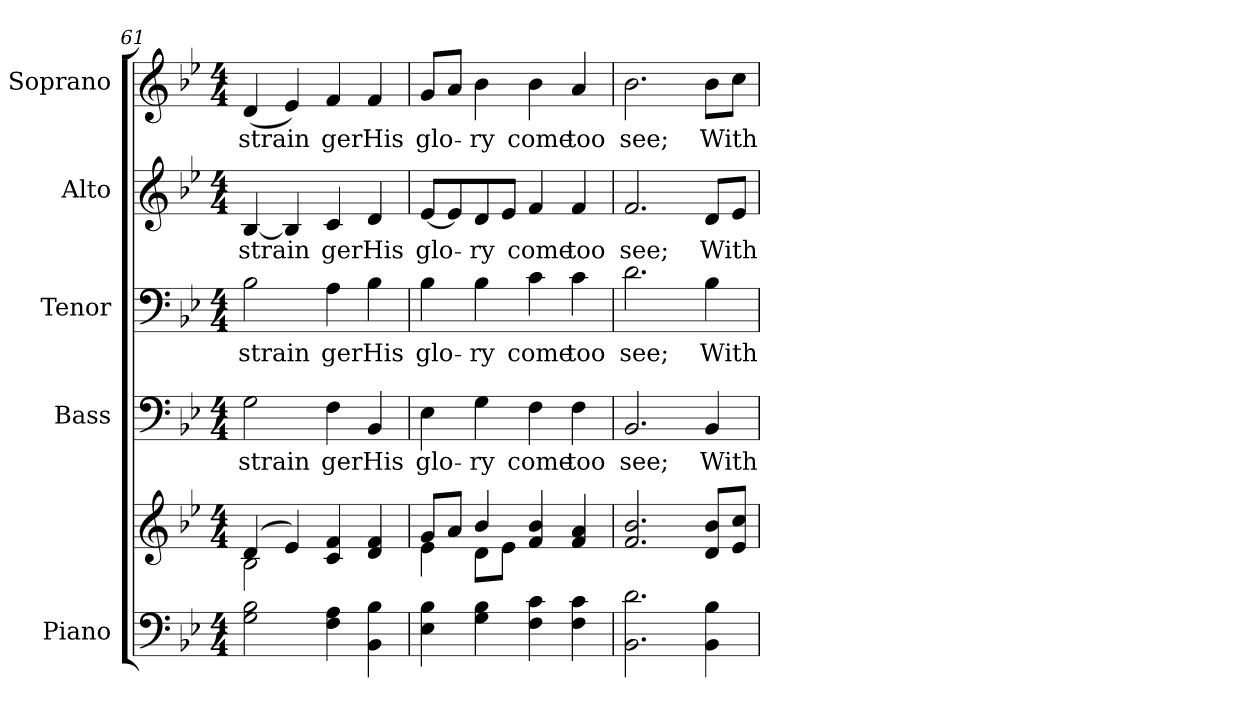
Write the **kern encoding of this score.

**kern	**kern	**kern	**text	**kern	**text	**kern	**text	**kern	**text
*part5	*part5	*part4	*part4	*part3	*part3	*part2	*part2	*part1	*part1
*staff6	*staff5	*staff4	*staff4	*staff3	*staff3	*staff2	*staff2	*staff1	*staff1
*I"Piano	*	*I"Bass	*	*I"Tenor	*	*I"Alto	*	*I"Soprano	*
*I'Pno.	*	*I'B.	*	*I'T.	*	*I'A.	*	*I'S.	*
*clefF4	*clefG2	*clefF4	*	*clefF4	*	*clefG2	*	*clefG2	*
*k[b-e-]	*k[b-e-]	*k[b-e-]	*	*k[b-e-]	*	*k[b-e-]	*	*k[b-e-]	*
*B-:	*B-:	*B-:	*	*B-:	*	*B-:	*	*B-:	*
*M4/4	*M4/4	*M4/4	*	*M4/4	*	*M4/4	*	*M4/4	*
=61	=61	=61	=61	=61	=61	=61	=61	=61	=61
*	*^	*	*	*	*	*	*	*	*
!	!	!	!	!LO:LY:b:color=#000000	!	!	!	!	!	!
!	!	!	!	!	!	!LO:LY:b:color=#000000	!	!	!	!
!	!	!	!	!	!	!	!	!LO:LY:b:color=#000000	!	!
!	!	!	!	!	!	!	!	!	!	!LO:LY:b:color=#000000
2Gi\ 2B-i	(4di/	2B-i\	2Gi\	strain	2B-i\	strain	[<4B-i/	strain	(4di/	strain
.	4e-i/)	.	.	.	.	.	4B-i/]	.	4e-i/)	.
!	!	!	!	!LO:LY:b:color=#000000	!	!	!	!	!	!
!	!	!	!	!	!	!LO:LY:b:color=#000000	!	!	!	!
!	!	!	!	!	!	!	!	!LO:LY:b:color=#000000	!	!
!	!	!	!	!	!	!	!	!	!	!LO:LY:b:color=#000000
4Fi\ 4Ai	4ci/ 4fi	2ryy	4Fi\	ger	4Ai\	ger	4ci/	ger	4fi/	ger
!	!	!	!	!LO:LY:b:color=#000000	!	!	!	!	!	!
!	!	!	!	!	!	!LO:LY:b:color=#000000	!	!	!	!
!	!	!	!	!	!	!	!	!LO:LY:b:color=#000000	!	!
!	!	!	!	!	!	!	!	!	!	!LO:LY:b:color=#000000
4BB-i\ 4B-i	4di/ 4fi	.	4BB-i/	His	4B-i\	His	4di/	His	4fi/	His
!!LO:PB:g=z
=62	=62	=62	=62	=62	=62	=62	=62	=62	=62	=62
!	!	!	!	!LO:LY:b:color=#000000	!	!	!	!	!	!
!	!	!	!	!	!	!LO:LY:b:color=#000000	!	!	!	!
!	!	!	!	!	!	!	!	!LO:LY:b:color=#000000	!	!
!	!	!	!	!	!	!	!	!	!	!LO:LY:b:color=#000000
4E-i\ 4B-i	8gi/L	4e-i\	4E-i\	glo-	4B-i\	glo-	[<8e-i/L	glo-	8gi/L	glo-
.	8ai/J	.	.	.	.	.	8e-i/]	.	8ai/J	.
!	!	!	!	!LO:LY:b:color=#000000	!	!	!	!	!	!
!	!	!	!	!	!	!LO:LY:b:color=#000000	!	!	!	!
!	!	!	!	!	!	!	!	!LO:LY:b:color=#000000	!	!
!	!	!	!	!	!	!	!	!	!	!LO:LY:b:color=#000000
4Gi\ 4B-i	4b-i/	8di\L	4Gi\	-ry	4B-i\	-ry	8di/	-ry	4b-i\	-ry
.	.	8e-i\J	.	.	.	.	8e-i/J	.	.	.
!	!	!	!	!LO:LY:b:color=#000000	!	!	!	!	!	!
!	!	!	!	!	!	!LO:LY:b:color=#000000	!	!	!	!
!	!	!	!	!	!	!	!	!LO:LY:b:color=#000000	!	!
!	!	!	!	!	!	!	!	!	!	!LO:LY:b:color=#000000
4Fi\ 4ci	4fi/ 4b-i	2ryy	4Fi\	come	4ci\	come	4fi/	come	4b-i\	come
!	!	!	!	!LO:LY:b:color=#000000	!	!	!	!	!	!
!	!	!	!	!	!	!LO:LY:b:color=#000000	!	!	!	!
!	!	!	!	!	!	!	!	!LO:LY:b:color=#000000	!	!
!	!	!	!	!	!	!	!	!	!	!LO:LY:b:color=#000000
4Fi\ 4ci	4fi/ 4ai	.	4Fi\	too	4ci\	too	4fi/	too	4ai/	too
*	*v	*v	*	*	*	*	*	*	*	*
=63	=63	=63	=63	=63	=63	=63	=63	=63	=63
!	!	!	!LO:LY:b:color=#000000	!	!	!	!	!	!
!	!	!	!	!	!LO:LY:b:color=#000000	!	!	!	!
!	!	!	!	!	!	!	!LO:LY:b:color=#000000	!	!
!	!	!	!	!	!	!	!	!	!LO:LY:b:color=#000000
2.BB-i\ 2.di	2.fi/ 2.b-i	2.BB-i/	see;	2.di\	see;	2.fi/	see;	2.b-i\	see;
!	!	!	!LO:LY:b:color=#000000	!	!	!	!	!	!
!	!	!	!	!	!LO:LY:b:color=#000000	!	!	!	!
!	!	!	!	!	!	!	!LO:LY:b:color=#000000	!	!
!	!	!	!	!	!	!	!	!	!LO:LY:b:color=#000000
4BB-i\ 4B-i	8di/ 8b-iL	4BB-i/	With	4B-i\	With	8di/L	With	8b-i\L	With
.	8e-i/ 8cciJ	.	.	.	.	8e-i/J	.	8cci\J	.
=	=	=	=	=	=	=	=	=	=
*-	*-	*-	*-	*-	*-	*-	*-	*-	*-
